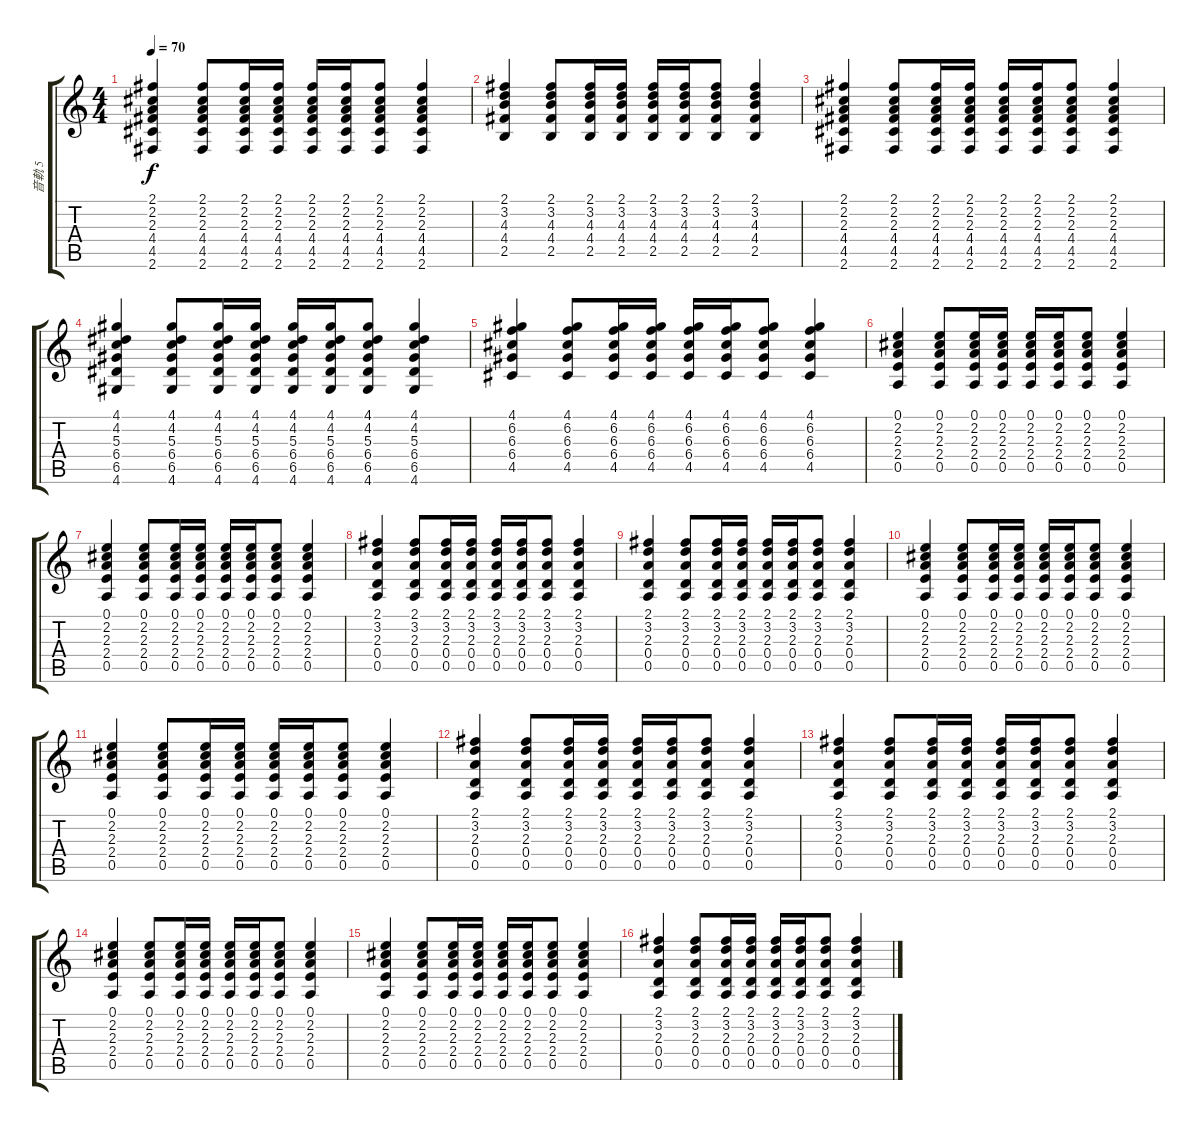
\track ("音軌 5" "音軌 5") {instrument acousticguitarsteel}
\staff {score tabs}
\tuning (E4 B3 G3 D3 A2 E2) {hide}
\ts (4 4)
\tempo 70
\clef g2
\ks c
(2.1 2.2 2.3 4.4 4.5 2.6).4{dy f} (2.1 2.2 2.3 4.4 4.5 2.6).8 (2.1 2.2 2.3 4.4 4.5 2.6).16 (2.1 2.2 2.3 4.4 4.5 2.6).16 (2.1 2.2 2.3 4.4 4.5 2.6).16 (2.1 2.2 2.3 4.4 4.5 2.6).16 (2.1 2.2 2.3 4.4 4.5 2.6).8 (2.1 2.2 2.3 4.4 4.5 2.6).4 |
(2.1 3.2 4.3 4.4 2.5).4 (2.1 3.2 4.3 4.4 2.5).8 (2.1 3.2 4.3 4.4 2.5).16 (2.1 3.2 4.3 4.4 2.5).16 (2.1 3.2 4.3 4.4 2.5).16 (2.1 3.2 4.3 4.4 2.5).16 (2.1 3.2 4.3 4.4 2.5).8 (2.1 3.2 4.3 4.4 2.5).4 |
(2.1 2.2 2.3 4.4 4.5 2.6).4 (2.1 2.2 2.3 4.4 4.5 2.6).8 (2.1 2.2 2.3 4.4 4.5 2.6).16 (2.1 2.2 2.3 4.4 4.5 2.6).16 (2.1 2.2 2.3 4.4 4.5 2.6).16 (2.1 2.2 2.3 4.4 4.5 2.6).16 (2.1 2.2 2.3 4.4 4.5 2.6).8 (2.1 2.2 2.3 4.4 4.5 2.6).4 |
(4.1 4.2 5.3 6.4 6.5 4.6).4 (4.1 4.2 5.3 6.4 6.5 4.6).8 (4.1 4.2 5.3 6.4 6.5 4.6).16 (4.1 4.2 5.3 6.4 6.5 4.6).16 (4.1 4.2 5.3 6.4 6.5 4.6).16 (4.1 4.2 5.3 6.4 6.5 4.6).16 (4.1 4.2 5.3 6.4 6.5 4.6).8 (4.1 4.2 5.3 6.4 6.5 4.6).4 |
(4.1 6.2 6.3 6.4 4.5).4 (4.1 6.2 6.3 6.4 4.5).8 (4.1 6.2 6.3 6.4 4.5).16 (4.1 6.2 6.3 6.4 4.5).16 (4.1 6.2 6.3 6.4 4.5).16 (4.1 6.2 6.3 6.4 4.5).16 (4.1 6.2 6.3 6.4 4.5).8 (4.1 6.2 6.3 6.4 4.5).4 |
(0.1 2.2 2.3 2.4 0.5).4 (0.1 2.2 2.3 2.4 0.5).8 (0.1 2.2 2.3 2.4 0.5).16 (0.1 2.2 2.3 2.4 0.5).16 (0.1 2.2 2.3 2.4 0.5).16 (0.1 2.2 2.3 2.4 0.5).16 (0.1 2.2 2.3 2.4 0.5).8 (0.1 2.2 2.3 2.4 0.5).4 |
(0.1 2.2 2.3 2.4 0.5).4 (0.1 2.2 2.3 2.4 0.5).8 (0.1 2.2 2.3 2.4 0.5).16 (0.1 2.2 2.3 2.4 0.5).16 (0.1 2.2 2.3 2.4 0.5).16 (0.1 2.2 2.3 2.4 0.5).16 (0.1 2.2 2.3 2.4 0.5).8 (0.1 2.2 2.3 2.4 0.5).4 |
(2.1 3.2 2.3 0.4 0.5).4 (2.1 3.2 2.3 0.4 0.5).8 (2.1 3.2 2.3 0.4 0.5).16 (2.1 3.2 2.3 0.4 0.5).16 (2.1 3.2 2.3 0.4 0.5).16 (2.1 3.2 2.3 0.4 0.5).16 (2.1 3.2 2.3 0.4 0.5).8 (2.1 3.2 2.3 0.4 0.5).4 |
(2.1 3.2 2.3 0.4 0.5).4 (2.1 3.2 2.3 0.4 0.5).8 (2.1 3.2 2.3 0.4 0.5).16 (2.1 3.2 2.3 0.4 0.5).16 (2.1 3.2 2.3 0.4 0.5).16 (2.1 3.2 2.3 0.4 0.5).16 (2.1 3.2 2.3 0.4 0.5).8 (2.1 3.2 2.3 0.4 0.5).4 |
(0.1 2.2 2.3 2.4 0.5).4 (0.1 2.2 2.3 2.4 0.5).8 (0.1 2.2 2.3 2.4 0.5).16 (0.1 2.2 2.3 2.4 0.5).16 (0.1 2.2 2.3 2.4 0.5).16 (0.1 2.2 2.3 2.4 0.5).16 (0.1 2.2 2.3 2.4 0.5).8 (0.1 2.2 2.3 2.4 0.5).4 |
(0.1 2.2 2.3 2.4 0.5).4 (0.1 2.2 2.3 2.4 0.5).8 (0.1 2.2 2.3 2.4 0.5).16 (0.1 2.2 2.3 2.4 0.5).16 (0.1 2.2 2.3 2.4 0.5).16 (0.1 2.2 2.3 2.4 0.5).16 (0.1 2.2 2.3 2.4 0.5).8 (0.1 2.2 2.3 2.4 0.5).4 |
(2.1 3.2 2.3 0.4 0.5).4 (2.1 3.2 2.3 0.4 0.5).8 (2.1 3.2 2.3 0.4 0.5).16 (2.1 3.2 2.3 0.4 0.5).16 (2.1 3.2 2.3 0.4 0.5).16 (2.1 3.2 2.3 0.4 0.5).16 (2.1 3.2 2.3 0.4 0.5).8 (2.1 3.2 2.3 0.4 0.5).4 |
(2.1 3.2 2.3 0.4 0.5).4 (2.1 3.2 2.3 0.4 0.5).8 (2.1 3.2 2.3 0.4 0.5).16 (2.1 3.2 2.3 0.4 0.5).16 (2.1 3.2 2.3 0.4 0.5).16 (2.1 3.2 2.3 0.4 0.5).16 (2.1 3.2 2.3 0.4 0.5).8 (2.1 3.2 2.3 0.4 0.5).4 |
(0.1 2.2 2.3 2.4 0.5).4 (0.1 2.2 2.3 2.4 0.5).8 (0.1 2.2 2.3 2.4 0.5).16 (0.1 2.2 2.3 2.4 0.5).16 (0.1 2.2 2.3 2.4 0.5).16 (0.1 2.2 2.3 2.4 0.5).16 (0.1 2.2 2.3 2.4 0.5).8 (0.1 2.2 2.3 2.4 0.5).4 |
(0.1 2.2 2.3 2.4 0.5).4 (0.1 2.2 2.3 2.4 0.5).8 (0.1 2.2 2.3 2.4 0.5).16 (0.1 2.2 2.3 2.4 0.5).16 (0.1 2.2 2.3 2.4 0.5).16 (0.1 2.2 2.3 2.4 0.5).16 (0.1 2.2 2.3 2.4 0.5).8 (0.1 2.2 2.3 2.4 0.5).4 |
(2.1 3.2 2.3 0.4 0.5).4{volume 0} (2.1 3.2 2.3 0.4 0.5).8 (2.1 3.2 2.3 0.4 0.5).16 (2.1 3.2 2.3 0.4 0.5).16 (2.1 3.2 2.3 0.4 0.5).16 (2.1 3.2 2.3 0.4 0.5).16 (2.1 3.2 2.3 0.4 0.5).8 (2.1 3.2 2.3 0.4 0.5).4
